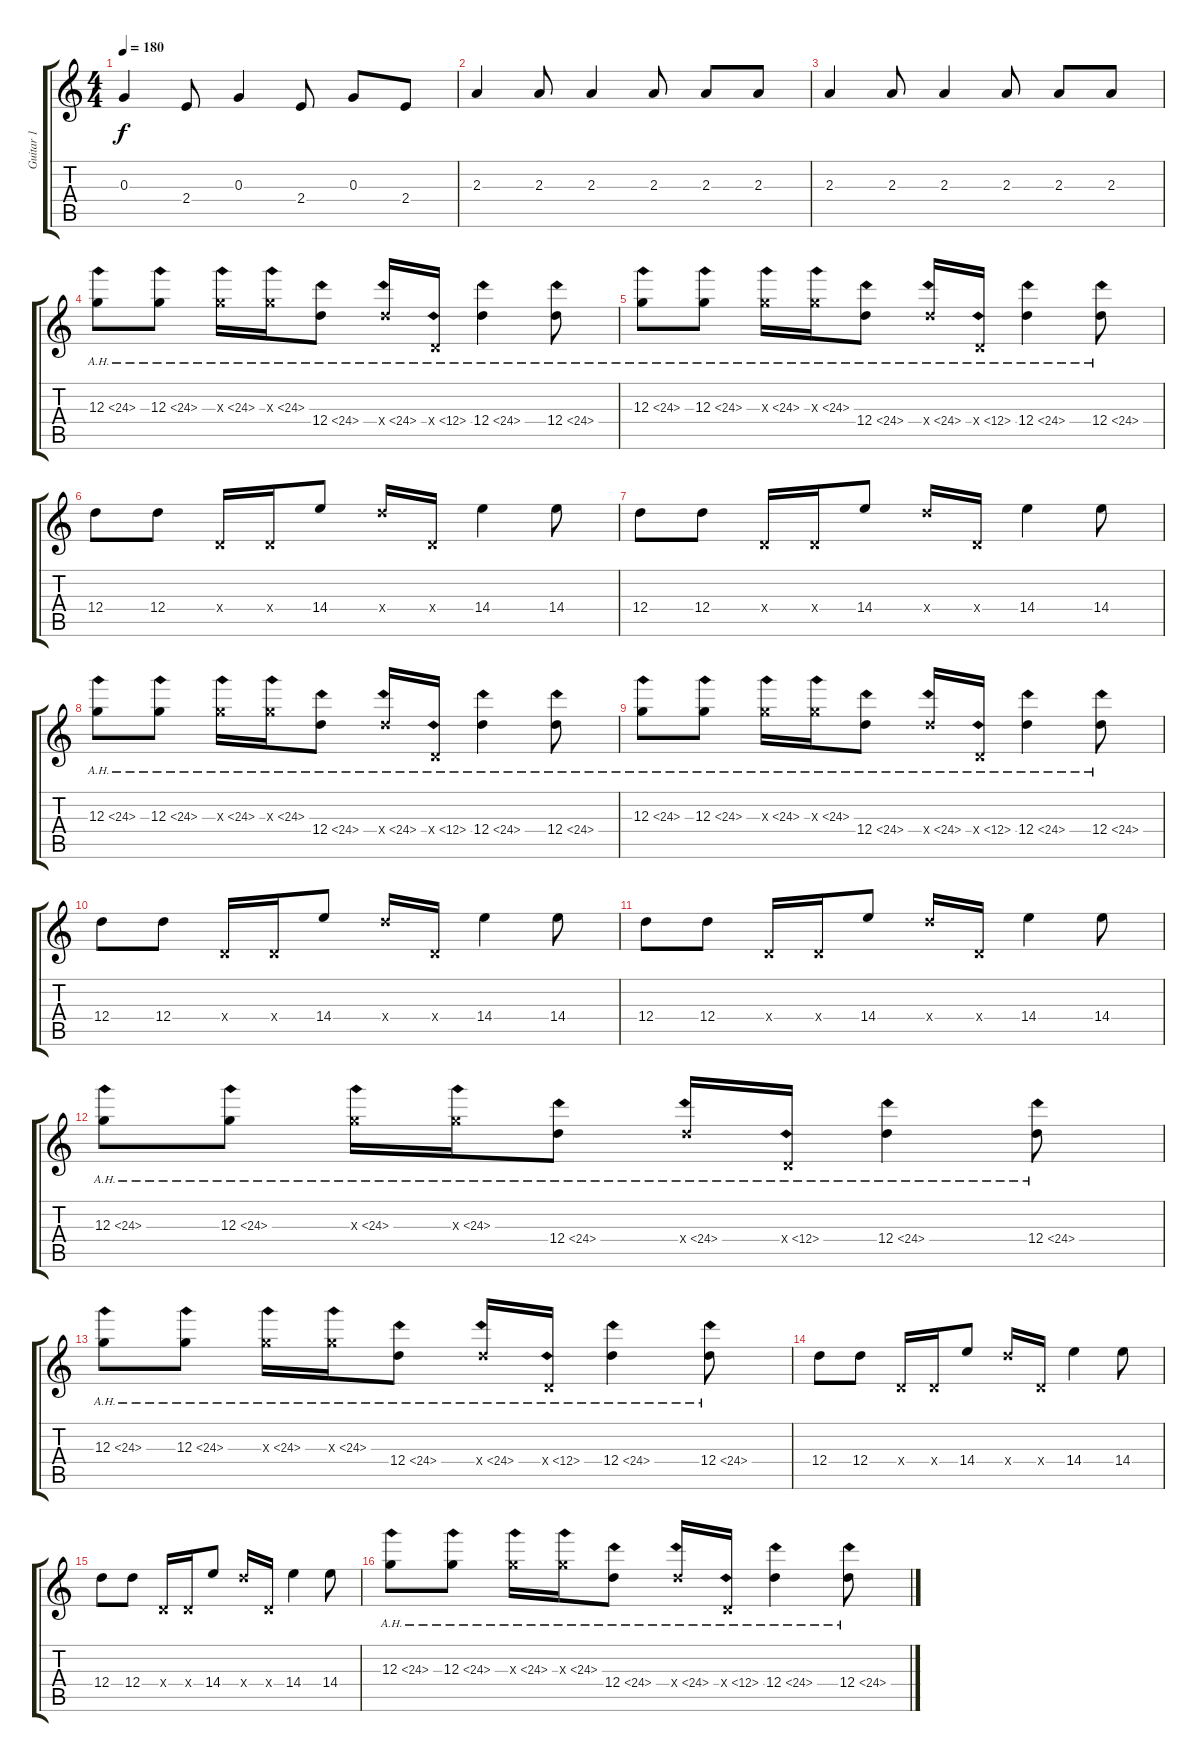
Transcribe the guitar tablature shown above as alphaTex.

\track ("Guitar 1" "Guitar 1") {instrument distortionguitar}
\staff {score tabs}
\tuning (E4 B3 G3 D3 A2 E2) {hide}
\ts (4 4)
\tempo 180
\clef g2
\ks c
0.3.4{dy f} 2.4.8 0.3.4 2.4.8 0.3.8 2.4.8 |
2.3.4 2.3.8 2.3.4 2.3.8 2.3.8 2.3.8 |
2.3.4 2.3.8 2.3.4 2.3.8 2.3.8 2.3.8 |
12.3{ah 12}.8 12.3{ah 12}.8 12.3{ah 12 x}.16 12.3{ah 12 x}.16 12.4{ah 12}.8 12.4{ah 12 x}.16 0.4{ah 12 x}.16 12.4{ah 12}.4 12.4{ah 12}.8 |
12.3{ah 12}.8 12.3{ah 12}.8 12.3{ah 12 x}.16 12.3{ah 12 x}.16 12.4{ah 12}.8 12.4{ah 12 x}.16 0.4{ah 12 x}.16 12.4{ah 12}.4 12.4{ah 12}.8 |
12.4.8 12.4.8 0.4{x}.16 0.4{x}.16 14.4.8 12.4{x}.16 0.4{x}.16 14.4.4 14.4.8 |
12.4.8 12.4.8 0.4{x}.16 0.4{x}.16 14.4.8 12.4{x}.16 0.4{x}.16 14.4.4 14.4.8 |
12.3{ah 12}.8 12.3{ah 12}.8 12.3{ah 12 x}.16 12.3{ah 12 x}.16 12.4{ah 12}.8 12.4{ah 12 x}.16 0.4{ah 12 x}.16 12.4{ah 12}.4 12.4{ah 12}.8 |
12.3{ah 12}.8 12.3{ah 12}.8 12.3{ah 12 x}.16 12.3{ah 12 x}.16 12.4{ah 12}.8 12.4{ah 12 x}.16 0.4{ah 12 x}.16 12.4{ah 12}.4 12.4{ah 12}.8 |
12.4.8 12.4.8 0.4{x}.16 0.4{x}.16 14.4.8 12.4{x}.16 0.4{x}.16 14.4.4 14.4.8 |
12.4.8 12.4.8 0.4{x}.16 0.4{x}.16 14.4.8 12.4{x}.16 0.4{x}.16 14.4.4 14.4.8 |
12.3{ah 12}.8 12.3{ah 12}.8 12.3{ah 12 x}.16 12.3{ah 12 x}.16 12.4{ah 12}.8 12.4{ah 12 x}.16 0.4{ah 12 x}.16 12.4{ah 12}.4 12.4{ah 12}.8 |
12.3{ah 12}.8 12.3{ah 12}.8 12.3{ah 12 x}.16 12.3{ah 12 x}.16 12.4{ah 12}.8 12.4{ah 12 x}.16 0.4{ah 12 x}.16 12.4{ah 12}.4 12.4{ah 12}.8 |
12.4.8 12.4.8 0.4{x}.16 0.4{x}.16 14.4.8 12.4{x}.16 0.4{x}.16 14.4.4 14.4.8 |
12.4.8 12.4.8 0.4{x}.16 0.4{x}.16 14.4.8 12.4{x}.16 0.4{x}.16 14.4.4 14.4.8 |
12.3{ah 12}.8 12.3{ah 12}.8 12.3{ah 12 x}.16 12.3{ah 12 x}.16 12.4{ah 12}.8 12.4{ah 12 x}.16 0.4{ah 12 x}.16 12.4{ah 12}.4 12.4{ah 12}.8
